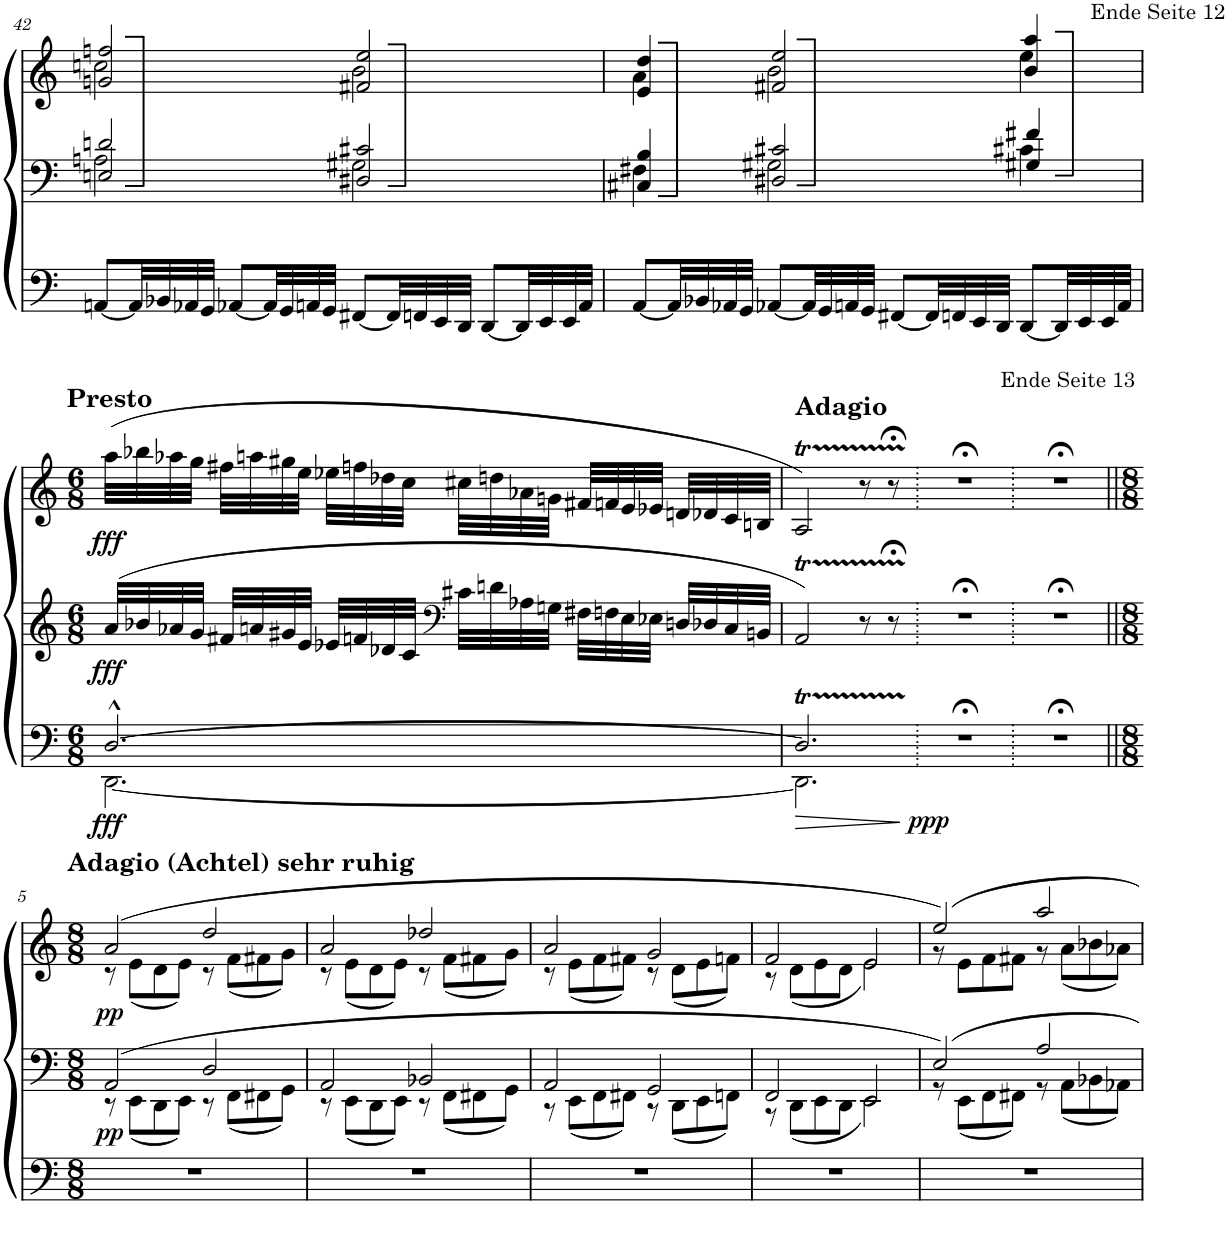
**kern	**kern	**kern	**dynam
*part1	*part1	*part1	*part1
*staff3	*staff2	*staff1	*staff1/2/3
*I"Orgel	*	*	*
*I'Org.	*	*	*
!!LO:PB:g=z
*clefF4	*clefF4	*clefG2	*
*k[]	*k[]	*k[]	*
*M8/8	*M8/8	*M8/8	*
=42	=42	=42	=42
*	*^	*^	*
*	*	*^	*	*^	*
[8AAn/L	2dn/	2An\	2En/	2ffn/	2ccn\	2gn/	.
32AA/LL]	.	.	.	.	.	.	.
32BB-X/	.	.	.	.	.	.	.
32AA-X/	.	.	.	.	.	.	.
32GG/JJJ	.	.	.	.	.	.	.
[8AA-X/L	.	.	.	.	.	.	.
32AA-/LL]	.	.	.	.	.	.	.
32GG/	.	.	.	.	.	.	.
32AAn/	.	.	.	.	.	.	.
32GG/JJJ	.	.	.	.	.	.	.
[8FF#X/L	2c#X/	2G#X\	2D#X/	2ee/	2b\	2f#X/	.
32FF#/LL]	.	.	.	.	.	.	.
32FFn/	.	.	.	.	.	.	.
32EE/	.	.	.	.	.	.	.
32DD/JJJ	.	.	.	.	.	.	.
[8DD/L	.	.	.	.	.	.	.
32DD/LL]	.	.	.	.	.	.	.
32EE/	.	.	.	.	.	.	.
32EE/	.	.	.	.	.	.	.
32AA/JJJ	.	.	.	.	.	.	.
=43	=43	=43	=43	=43	=43	=43	=43
[8AA/L	4B/	4F#X\	4C#X/	4dd/	4a\	4e/	.
32AA/LL]	.	.	.	.	.	.	.
32BB-X/	.	.	.	.	.	.	.
32AA-X/	.	.	.	.	.	.	.
32GG/JJJ	.	.	.	.	.	.	.
[8AA-X/L	2c#X/	2G#X\	2D#X/	2ee/	2b\	2f#X/	.
32AA-/LL]	.	.	.	.	.	.	.
32GG/	.	.	.	.	.	.	.
32AAn/	.	.	.	.	.	.	.
32GG/JJJ	.	.	.	.	.	.	.
[8FF#X/L	.	.	.	.	.	.	.
32FF#/LL]	.	.	.	.	.	.	.
32FFn/	.	.	.	.	.	.	.
32EE/	.	.	.	.	.	.	.
32DD/JJJ	.	.	.	.	.	.	.
!	!	!	!	!LO:TX:a:t=Ende Seite 12	!	!	!
[8DD/L	4f#X/	4c#X\	4G#X/	4aa/	4ee\	4b/	.
32DD/LL]	.	.	.	.	.	.	.
32EE/	.	.	.	.	.	.	.
32EE/	.	.	.	.	.	.	.
32AA/JJJ	.	.	.	.	.	.	.
*	*v	*v	*v	*	*	*	*
*	*	*v	*v	*v	*
!!LO:LB:g=z
=1	=1	=1	=1
*	*clefG2	*	*
*M6/8	*M6/8	*M6/8	*
*^	*	*	*
!	!	!	!LO:TX:a:B:t=Presto	!
!	!	!	!	!LO:DY:b=3
!	!	!	!	!LO:DY:n=1:b=2
!	!	!	!	!LO:DY:n=2:b
[2.DD\	[2.D^^/	32a/LLL	(32aa\LLL	fff fff fff
.	.	32b-X/	32bb-X\	.
.	.	32a-X/	32aa-X\	.
.	.	32g/JJJ	32gg\JJJ	.
.	.	32f#X/LLL	32ff#X\LLL	.
.	.	32an/	32aan\	.
.	.	32g#X/	32gg#X\	.
.	.	32e/JJJ	32ee\JJJ	.
.	.	32e-X/LLL	32ee-X\LLL	.
.	.	32fn/	32ffn\	.
.	.	32d-X/	32dd-X\	.
.	.	32c/JJJ	32cc\JJJ	.
*	*	*clefF4	*	*
.	.	32c#X\LLL	32cc#X\LLL	.
.	.	32dn\	32ddn\	.
.	.	32A-X\	32a-X\	.
.	.	32Gn\JJJ	32gn\JJJ	.
.	.	32F#X\LLL	32f#X/LLL	.
.	.	32Fn\	32fn/	.
.	.	32E\	32e/	.
.	.	32E-X\JJJ	32e-X/JJJ	.
.	.	32Dn/LLL	32dn/LLL	.
.	.	32D-X/	32d-X/	.
.	.	32C/	32c/	.
.	.	32BBn/JJJ	32Bn/JJJ	.
=2	=2	=2	=2	=2
!	!	!	!LO:TX:a:B:t=Adagio	!
2.DD\]	2.DT/]	2AAT/	2AT/)	.
.	.	8r	8r	.
.	.	8r;<	8r;<	.
*v	*v	*	*	*
=3.	=3.	=3.	=3.
!	!	!	!LO:DY:b=3
2.r;<	2.r;<	2.r;<	ppp
=4.	=4.	=4.	=4.
!	!	!LO:TX:a:t=Ende Seite 13	!
2.r;<	2.r;<	2.r;<	.
!!LO:LB:g=z
=5||	=5||	=5||	=5||
*M8/8	*M8/8	*M8/8	*
*	*^	*^	*
!	!	!	!LO:TX:a:B:t=Adagio (Achtel) sehr ruhig	!	!
!	!	!	!	!	!LO:DY:b=2
!	!	!	!	!	!LO:DY:n=1:b
1r	2AA/	8r	(2a/	8r	pp pp
.	.	8EE\L	.	(8e\L	.
.	.	8DD\	.	8d\	.
.	.	8EE\J	.	8e\J)	.
.	2D/	8r	2dd/	8r	.
.	.	8FF\L	.	(8f\L	.
.	.	8FF#X\	.	8f#X\	.
.	.	8GG\J	.	8g\J)	.
=6	=6	=6	=6	=6	=6
1r	2AA/	8r	2a/	8r	.
.	.	8EE\L	.	(8e\L	.
.	.	8DD\	.	8d\	.
.	.	8EE\J	.	8e\J)	.
.	2BB-X/	8r	2dd-X/	8r	.
.	.	8FF\L	.	(8f\L	.
.	.	8FF#X\	.	8f#X\	.
.	.	8GG\J	.	8g\J)	.
=7	=7	=7	=7	=7	=7
1r	2AA/	8r	2a/	8r	.
.	.	8EE\L	.	(8e\L	.
.	.	8FF\	.	8f\	.
.	.	8FF#X\J	.	8f#X\J)	.
.	2GG/	8r	2g/	8r	.
.	.	8DD\L	.	(8d\L	.
.	.	8EE\	.	8e\	.
.	.	8FFn\J	.	8fn\J)	.
=8	=8	=8	=8	=8	=8
1r	2FF/	8r	2f/	8r	.
.	.	8DD\L	.	(8d\L	.
.	.	8EE\	.	8e\	.
.	.	8DD\J	.	8d\J	.
.	2EE/	2EE\	2e/	2e\)	.
=9	=9	=9	=9	=9	=9
1r	2E/	8r	2ee/)	8r	.
.	.	8EE\L	.	8e\L	.
.	.	8FF\	.	8f\	.
.	.	8FF#X\J	.	8f#X\J	.
.	2A/	8r	2aa/	8r	.
.	.	8AA\L	.	(8a\L	.
.	.	8BB-X\	.	8b-X\	.
.	.	8AA-X\J	.	8a-X\J)	.
*	*v	*v	*	*	*
*	*	*v	*v	*
=	=	=	=
*-	*-	*-	*-
